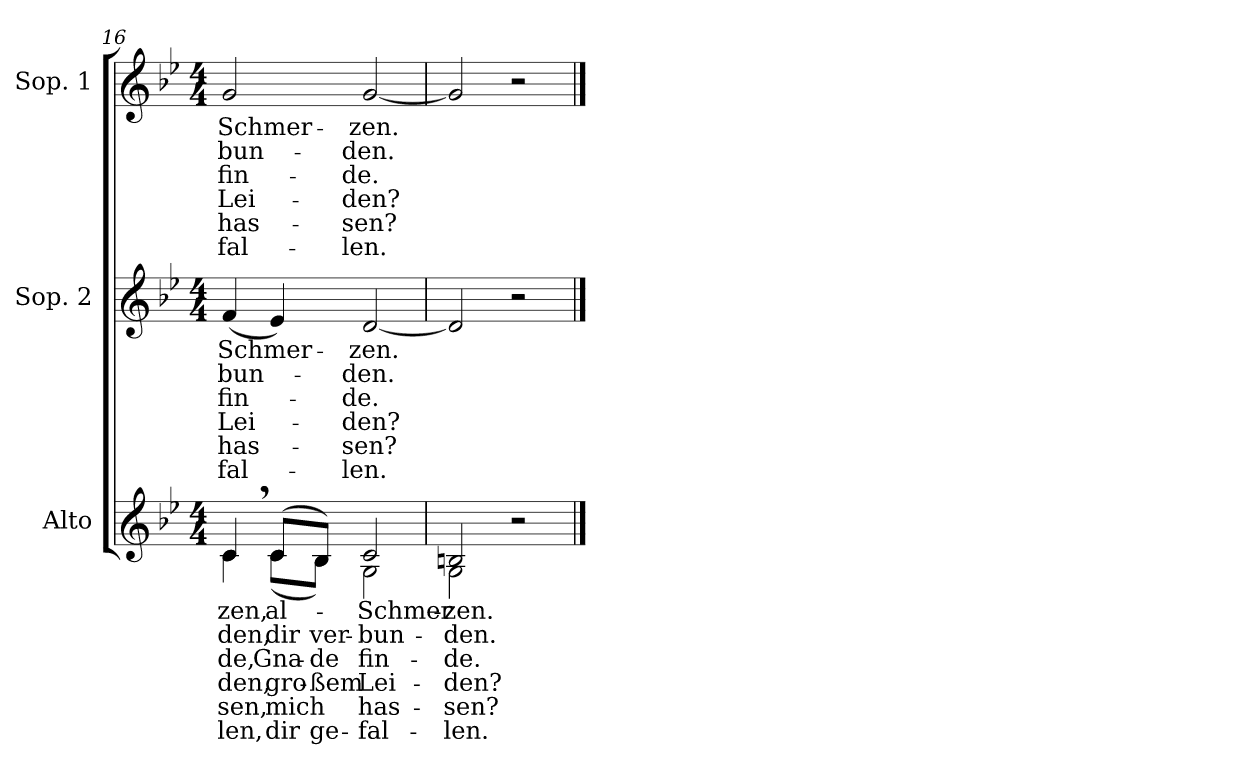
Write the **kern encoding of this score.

**kern	**text	**text	**text	**text	**text	**text	**kern	**text	**text	**text	**text	**text	**text	**kern	**text	**text	**text	**text	**text	**text
*part3	*part3	*part3	*part3	*part3	*part3	*part3	*part2	*part2	*part2	*part2	*part2	*part2	*part2	*part1	*part1	*part1	*part1	*part1	*part1	*part1
*staff3	*staff3	*staff3	*staff3	*staff3	*staff3	*staff3	*staff2	*staff2	*staff2	*staff2	*staff2	*staff2	*staff2	*staff1	*staff1	*staff1	*staff1	*staff1	*staff1	*staff1
*I"Alto	*	*	*	*	*	*	*I"Sop. 2	*	*	*	*	*	*	*I"Sop. 1	*	*	*	*	*	*
*clefG2	*	*	*	*	*	*	*clefG2	*	*	*	*	*	*	*clefG2	*	*	*	*	*	*
*k[b-e-]	*	*	*	*	*	*	*k[b-e-]	*	*	*	*	*	*	*k[b-e-]	*	*	*	*	*	*
*g:	*	*	*	*	*	*	*g:	*	*	*	*	*	*	*g:	*	*	*	*	*	*
*M4/4	*	*	*	*	*	*	*M4/4	*	*	*	*	*	*	*M4/4	*	*	*	*	*	*
=16	=16	=16	=16	=16	=16	=16	=16	=16	=16	=16	=16	=16	=16	=16	=16	=16	=16	=16	=16	=16
!	!LO:LY:b	!LO:LY:b	!LO:LY:b	!LO:LY:b	!LO:LY:b	!LO:LY:b	!	!	!	!	!	!	!	!	!	!	!	!	!	!
*^	*	*	*	*	*	*	*	*	*	*	*	*	*	*	*	*	*	*	*	*
!	!	!	!	!	!	!	!	!	!LO:LY:b	!LO:LY:b	!LO:LY:b	!LO:LY:b	!LO:LY:b	!LO:LY:b	!	!	!	!	!	!	!
!	!	!	!	!	!	!	!	!	!	!	!	!	!	!	!	!LO:LY:b	!LO:LY:b	!LO:LY:b	!LO:LY:b	!LO:LY:b	!LO:LY:b
4c,>/	4c\	-zen,	-den,	-de,	-den,	-sen,	-len,	(<4f/	Schmer-	-bun-	fin-	Lei-	has-	-fal-	2g/	Schmer-	-bun-	fin-	Lei-	has-	-fal-
!	!	!LO:LY:b	!LO:LY:b	!LO:LY:b	!LO:LY:b	!LO:LY:b	!LO:LY:b	!	!	!	!	!	!	!	!	!	!	!	!	!	!
(8c/L	(<8c\L	al-	dir	Gna-	gro-	mich	dir	4e-/)	.	.	.	.	.	.	.	.	.	.	.	.	.
!	!	!	!LO:LY:b	!LO:LY:b	!LO:LY:b	!	!LO:LY:b	!	!	!	!	!	!	!	!	!	!	!	!	!	!
8B-/J)	8B-\J)	.	ver-	-de	-ßem	.	ge-	.	.	.	.	.	.	.	.	.	.	.	.	.	.
!	!	!LO:LY:b	!LO:LY:b	!LO:LY:b	!LO:LY:b	!LO:LY:b	!LO:LY:b	!	!	!	!	!	!	!	!	!	!	!	!	!	!
!	!	!	!	!	!	!	!	!	!LO:LY:b	!LO:LY:b	!LO:LY:b	!LO:LY:b	!LO:LY:b	!LO:LY:b	!	!	!	!	!	!	!
!	!	!	!	!	!	!	!	!	!	!	!	!	!	!	!	!LO:LY:b	!LO:LY:b	!LO:LY:b	!LO:LY:b	!LO:LY:b	!LO:LY:b
2c/	2G\	Schmer-	-bun-	fin-	Lei-	has-	-fal-	[2d/	-zen.	-den.	-de.	-den?	-sen?	-len.	[2g/	-zen.	-den.	-de.	-den?	-sen?	-len.
=17	=17	=17	=17	=17	=17	=17	=17	=17	=17	=17	=17	=17	=17	=17	=17	=17	=17	=17	=17	=17	=17
!	!	!LO:LY:b	!LO:LY:b	!LO:LY:b	!LO:LY:b	!LO:LY:b	!LO:LY:b	!	!	!	!	!	!	!	!	!	!	!	!	!	!
2Bn/	2G\	-zen.	-den.	-de.	-den?	-sen?	-len.	2d/]	.	.	.	.	.	.	2g/]	.	.	.	.	.	.
2r	2ryy	.	.	.	.	.	.	2r	.	.	.	.	.	.	2r	.	.	.	.	.	.
*v	*v	*	*	*	*	*	*	*	*	*	*	*	*	*	*	*	*	*	*	*	*
==	==	==	==	==	==	==	==	==	==	==	==	==	==	==	==	==	==	==	==	==
*-	*-	*-	*-	*-	*-	*-	*-	*-	*-	*-	*-	*-	*-	*-	*-	*-	*-	*-	*-	*-
